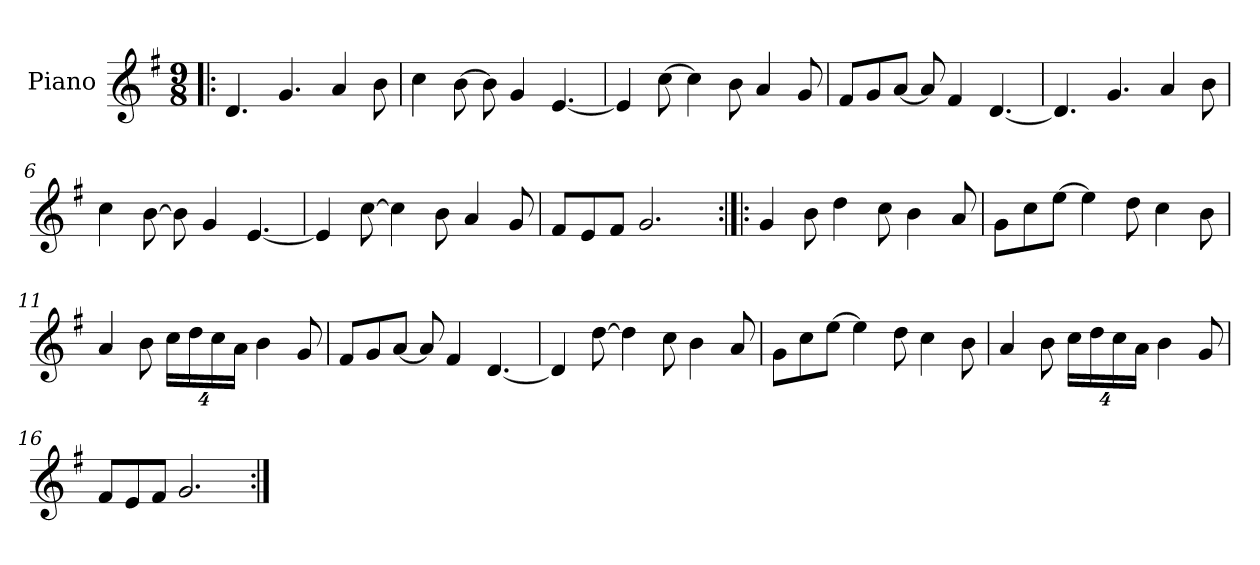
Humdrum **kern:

**kern
*part1
*staff1
*I"Piano
*I'Pno
*clefG2
*k[f#]
*G:
*M9/8
=1!|:
4.d/
4.g/
4a/
8b\
=2
4cc\
[8b\
8b\]
4g/
[4.e/
=3
4e/]
[8cc\
4cc\]
8b\
4a/
8g/
=4
8f#/L
8g/
[8a/J
8a/]
4f#/
[4.d/
=5
4.d/]
4.g/
4a/
8b\
!!LO:LB:g=z
=6
4cc\
[8b\
8b\]
4g/
[4.e/
=7
4e/]
[8cc\
4cc\]
8b\
4a/
8g/
=8
8f#/L
8e/
8f#/J
2.g/
=9:|!|:
4g/
8b\
4dd\
8cc\
4b\
8a/
=10
8g\L
8cc\
[8ee\J
4ee\]
8dd\
4cc\
8b\
!!LO:LB:g=z
=11
4a/
8b\
*Xbrackettup
32%3cc\L
32%3dd\
32%3cc\
32%3a\J
4b\
8g/
=12
8f#/L
8g/
[8a/J
8a/]
4f#/
[4.d/
=13
4d/]
[8dd\
4dd\]
8cc\
4b\
8a/
=14
8g\L
8cc\
[8ee\J
4ee\]
8dd\
4cc\
8b\
!!LO:LB:g=z
=15
4a/
8b\
32%3cc\L
32%3dd\
32%3cc\
32%3a\J
4b\
8g/
=16
8f#/L
8e/
8f#/J
2.g/
=:|!
*-
